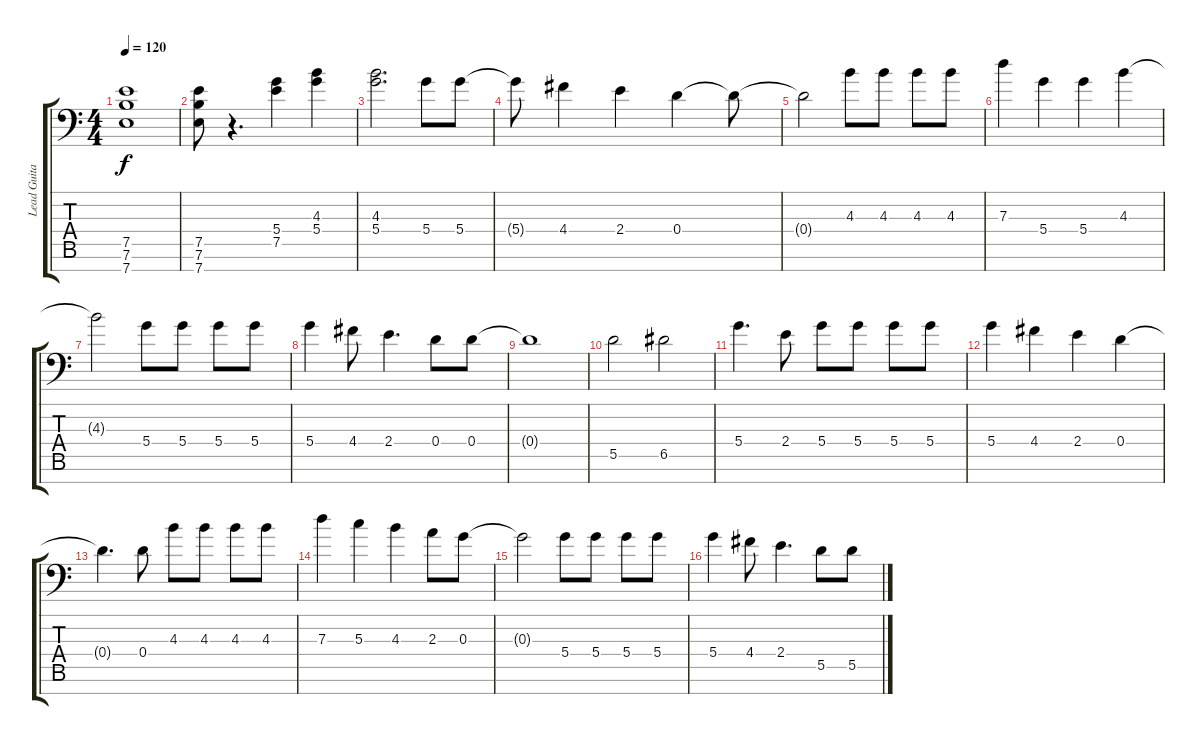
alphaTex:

\track ("Lead Guitar" "Lead Guita") {instrument overdrivenguitar}
\staff {score tabs}
\tuning (E4 B3 G3 D3 A2 E2 A1) {hide}
\ts (4 4)
\tempo 120
\clef f4
\ks c
(7.5{t} 7.6{t} 7.7{t}).1{dy f} |
(7.5 7.6 7.7).8 r.4{d} (5.4 7.5).4 (4.3 5.4).4 |
(4.3 5.4).2{d} 5.4.8 5.4.8 |
5.4{t}.8 4.4.4 2.4.4 0.4.4 0.4{t}.8 |
0.4{t}.2 4.3.8 4.3.8 4.3.8 4.3.8 |
7.3.4 5.4.4 5.4.4 4.3.4 |
4.3{t}.2 5.4.8 5.4.8 5.4.8 5.4.8 |
5.4.4 4.4.8 2.4.4{d} 0.4.8 0.4.8 |
0.4{t}.1 |
5.5.2 6.5.2 |
5.4.4{d} 2.4.8 5.4.8 5.4.8 5.4.8 5.4.8 |
5.4.4 4.4.4 2.4.4 0.4.4 |
0.4{t}.4{d} 0.4.8 4.3.8 4.3.8 4.3.8 4.3.8 |
7.3.4 5.3.4 4.3.4 2.3.8 0.3.8 |
0.3{t}.2 5.4.8 5.4.8 5.4.8 5.4.8 |
5.4.4 4.4.8 2.4.4{d} 5.5.8 5.5.8
